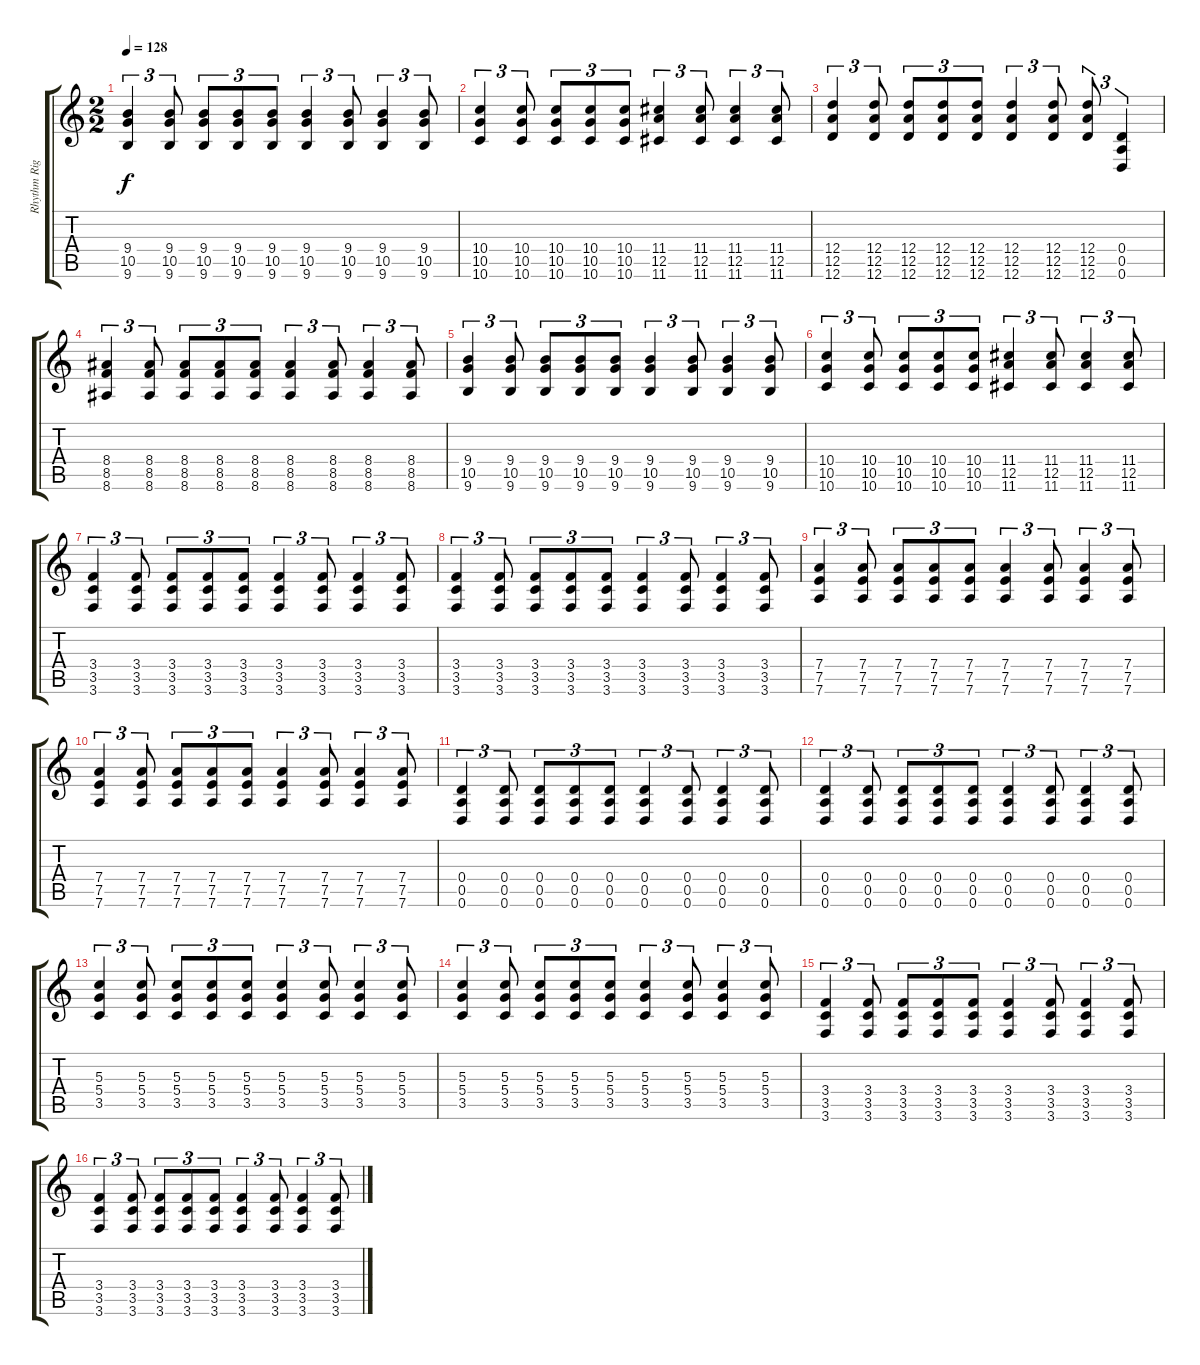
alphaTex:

\track ("Rhythm Right" "Rhythm Rig") {instrument overdrivenguitar}
\staff {score tabs}
\tuning (E4 B3 G3 D3 A2 D2) {hide}
\ts (2 2)
\tempo 128
\clef g2
\ks c
(9.4 10.5 9.6).4{tu (3 2) dy f} (9.4 10.5 9.6).8{tu (3 2)} (9.4 10.5 9.6).8{tu (3 2)} (9.4 10.5 9.6).8{tu (3 2)} (9.4 10.5 9.6).8{tu (3 2)} (9.4 10.5 9.6).4{tu (3 2)} (9.4 10.5 9.6).8{tu (3 2)} (9.4 10.5 9.6).4{tu (3 2)} (9.4 10.5 9.6).8{tu (3 2)} |
(10.4 10.5 10.6).4{tu (3 2)} (10.4 10.5 10.6).8{tu (3 2)} (10.4 10.5 10.6).8{tu (3 2)} (10.4 10.5 10.6).8{tu (3 2)} (10.4 10.5 10.6).8{tu (3 2)} (11.4 12.5 11.6).4{tu (3 2)} (11.4 12.5 11.6).8{tu (3 2)} (11.4 12.5 11.6).4{tu (3 2)} (11.4 12.5 11.6).8{tu (3 2)} |
(12.4 12.5 12.6).4{tu (3 2)} (12.4 12.5 12.6).8{tu (3 2)} (12.4 12.5 12.6).8{tu (3 2)} (12.4 12.5 12.6).8{tu (3 2)} (12.4 12.5 12.6).8{tu (3 2)} (12.4 12.5 12.6).4{tu (3 2)} (12.4 12.5 12.6).8{tu (3 2)} (12.4 12.5 12.6).8{tu (3 2)} (0.4 0.5 0.6).4{tu (3 2)} |
(8.4 8.5 8.6).4{tu (3 2)} (8.4 8.5 8.6).8{tu (3 2)} (8.4 8.5 8.6).8{tu (3 2)} (8.4 8.5 8.6).8{tu (3 2)} (8.4 8.5 8.6).8{tu (3 2)} (8.4 8.5 8.6).4{tu (3 2)} (8.4 8.5 8.6).8{tu (3 2)} (8.4 8.5 8.6).4{tu (3 2)} (8.4 8.5 8.6).8{tu (3 2)} |
(9.4 10.5 9.6).4{tu (3 2)} (9.4 10.5 9.6).8{tu (3 2)} (9.4 10.5 9.6).8{tu (3 2)} (9.4 10.5 9.6).8{tu (3 2)} (9.4 10.5 9.6).8{tu (3 2)} (9.4 10.5 9.6).4{tu (3 2)} (9.4 10.5 9.6).8{tu (3 2)} (9.4 10.5 9.6).4{tu (3 2)} (9.4 10.5 9.6).8{tu (3 2)} |
(10.4 10.5 10.6).4{tu (3 2)} (10.4 10.5 10.6).8{tu (3 2)} (10.4 10.5 10.6).8{tu (3 2)} (10.4 10.5 10.6).8{tu (3 2)} (10.4 10.5 10.6).8{tu (3 2)} (11.4 12.5 11.6).4{tu (3 2)} (11.4 12.5 11.6).8{tu (3 2)} (11.4 12.5 11.6).4{tu (3 2)} (11.4 12.5 11.6).8{tu (3 2)} |
(3.4 3.5 3.6).4{tu (3 2)} (3.4 3.5 3.6).8{tu (3 2)} (3.4 3.5 3.6).8{tu (3 2)} (3.4 3.5 3.6).8{tu (3 2)} (3.4 3.5 3.6).8{tu (3 2)} (3.4 3.5 3.6).4{tu (3 2)} (3.4 3.5 3.6).8{tu (3 2)} (3.4 3.5 3.6).4{tu (3 2)} (3.4 3.5 3.6).8{tu (3 2)} |
(3.4 3.5 3.6).4{tu (3 2)} (3.4 3.5 3.6).8{tu (3 2)} (3.4 3.5 3.6).8{tu (3 2)} (3.4 3.5 3.6).8{tu (3 2)} (3.4 3.5 3.6).8{tu (3 2)} (3.4 3.5 3.6).4{tu (3 2)} (3.4 3.5 3.6).8{tu (3 2)} (3.4 3.5 3.6).4{tu (3 2)} (3.4 3.5 3.6).8{tu (3 2)} |
(7.4 7.5 7.6).4{tu (3 2)} (7.4 7.5 7.6).8{tu (3 2)} (7.4 7.5 7.6).8{tu (3 2)} (7.4 7.5 7.6).8{tu (3 2)} (7.4 7.5 7.6).8{tu (3 2)} (7.4 7.5 7.6).4{tu (3 2)} (7.4 7.5 7.6).8{tu (3 2)} (7.4 7.5 7.6).4{tu (3 2)} (7.4 7.5 7.6).8{tu (3 2)} |
(7.4 7.5 7.6).4{tu (3 2)} (7.4 7.5 7.6).8{tu (3 2)} (7.4 7.5 7.6).8{tu (3 2)} (7.4 7.5 7.6).8{tu (3 2)} (7.4 7.5 7.6).8{tu (3 2)} (7.4 7.5 7.6).4{tu (3 2)} (7.4 7.5 7.6).8{tu (3 2)} (7.4 7.5 7.6).4{tu (3 2)} (7.4 7.5 7.6).8{tu (3 2)} |
(0.4 0.5 0.6).4{tu (3 2)} (0.4 0.5 0.6).8{tu (3 2)} (0.4 0.5 0.6).8{tu (3 2)} (0.4 0.5 0.6).8{tu (3 2)} (0.4 0.5 0.6).8{tu (3 2)} (0.4 0.5 0.6).4{tu (3 2)} (0.4 0.5 0.6).8{tu (3 2)} (0.4 0.5 0.6).4{tu (3 2)} (0.4 0.5 0.6).8{tu (3 2)} |
(0.4 0.5 0.6).4{tu (3 2)} (0.4 0.5 0.6).8{tu (3 2)} (0.4 0.5 0.6).8{tu (3 2)} (0.4 0.5 0.6).8{tu (3 2)} (0.4 0.5 0.6).8{tu (3 2)} (0.4 0.5 0.6).4{tu (3 2)} (0.4 0.5 0.6).8{tu (3 2)} (0.4 0.5 0.6).4{tu (3 2)} (0.4 0.5 0.6).8{tu (3 2)} |
(5.3 5.4 3.5).4{tu (3 2)} (5.3 5.4 3.5).8{tu (3 2)} (5.3 5.4 3.5).8{tu (3 2)} (5.3 5.4 3.5).8{tu (3 2)} (5.3 5.4 3.5).8{tu (3 2)} (5.3 5.4 3.5).4{tu (3 2)} (5.3 5.4 3.5).8{tu (3 2)} (5.3 5.4 3.5).4{tu (3 2)} (5.3 5.4 3.5).8{tu (3 2)} |
(5.3 5.4 3.5).4{tu (3 2)} (5.3 5.4 3.5).8{tu (3 2)} (5.3 5.4 3.5).8{tu (3 2)} (5.3 5.4 3.5).8{tu (3 2)} (5.3 5.4 3.5).8{tu (3 2)} (5.3 5.4 3.5).4{tu (3 2)} (5.3 5.4 3.5).8{tu (3 2)} (5.3 5.4 3.5).4{tu (3 2)} (5.3 5.4 3.5).8{tu (3 2)} |
(3.4 3.5 3.6).4{tu (3 2)} (3.4 3.5 3.6).8{tu (3 2)} (3.4 3.5 3.6).8{tu (3 2)} (3.4 3.5 3.6).8{tu (3 2)} (3.4 3.5 3.6).8{tu (3 2)} (3.4 3.5 3.6).4{tu (3 2)} (3.4 3.5 3.6).8{tu (3 2)} (3.4 3.5 3.6).4{tu (3 2)} (3.4 3.5 3.6).8{tu (3 2)} |
(3.4 3.5 3.6).4{tu (3 2)} (3.4 3.5 3.6).8{tu (3 2)} (3.4 3.5 3.6).8{tu (3 2)} (3.4 3.5 3.6).8{tu (3 2)} (3.4 3.5 3.6).8{tu (3 2)} (3.4 3.5 3.6).4{tu (3 2)} (3.4 3.5 3.6).8{tu (3 2)} (3.4 3.5 3.6).4{tu (3 2)} (3.4 3.5 3.6).8{tu (3 2)}
